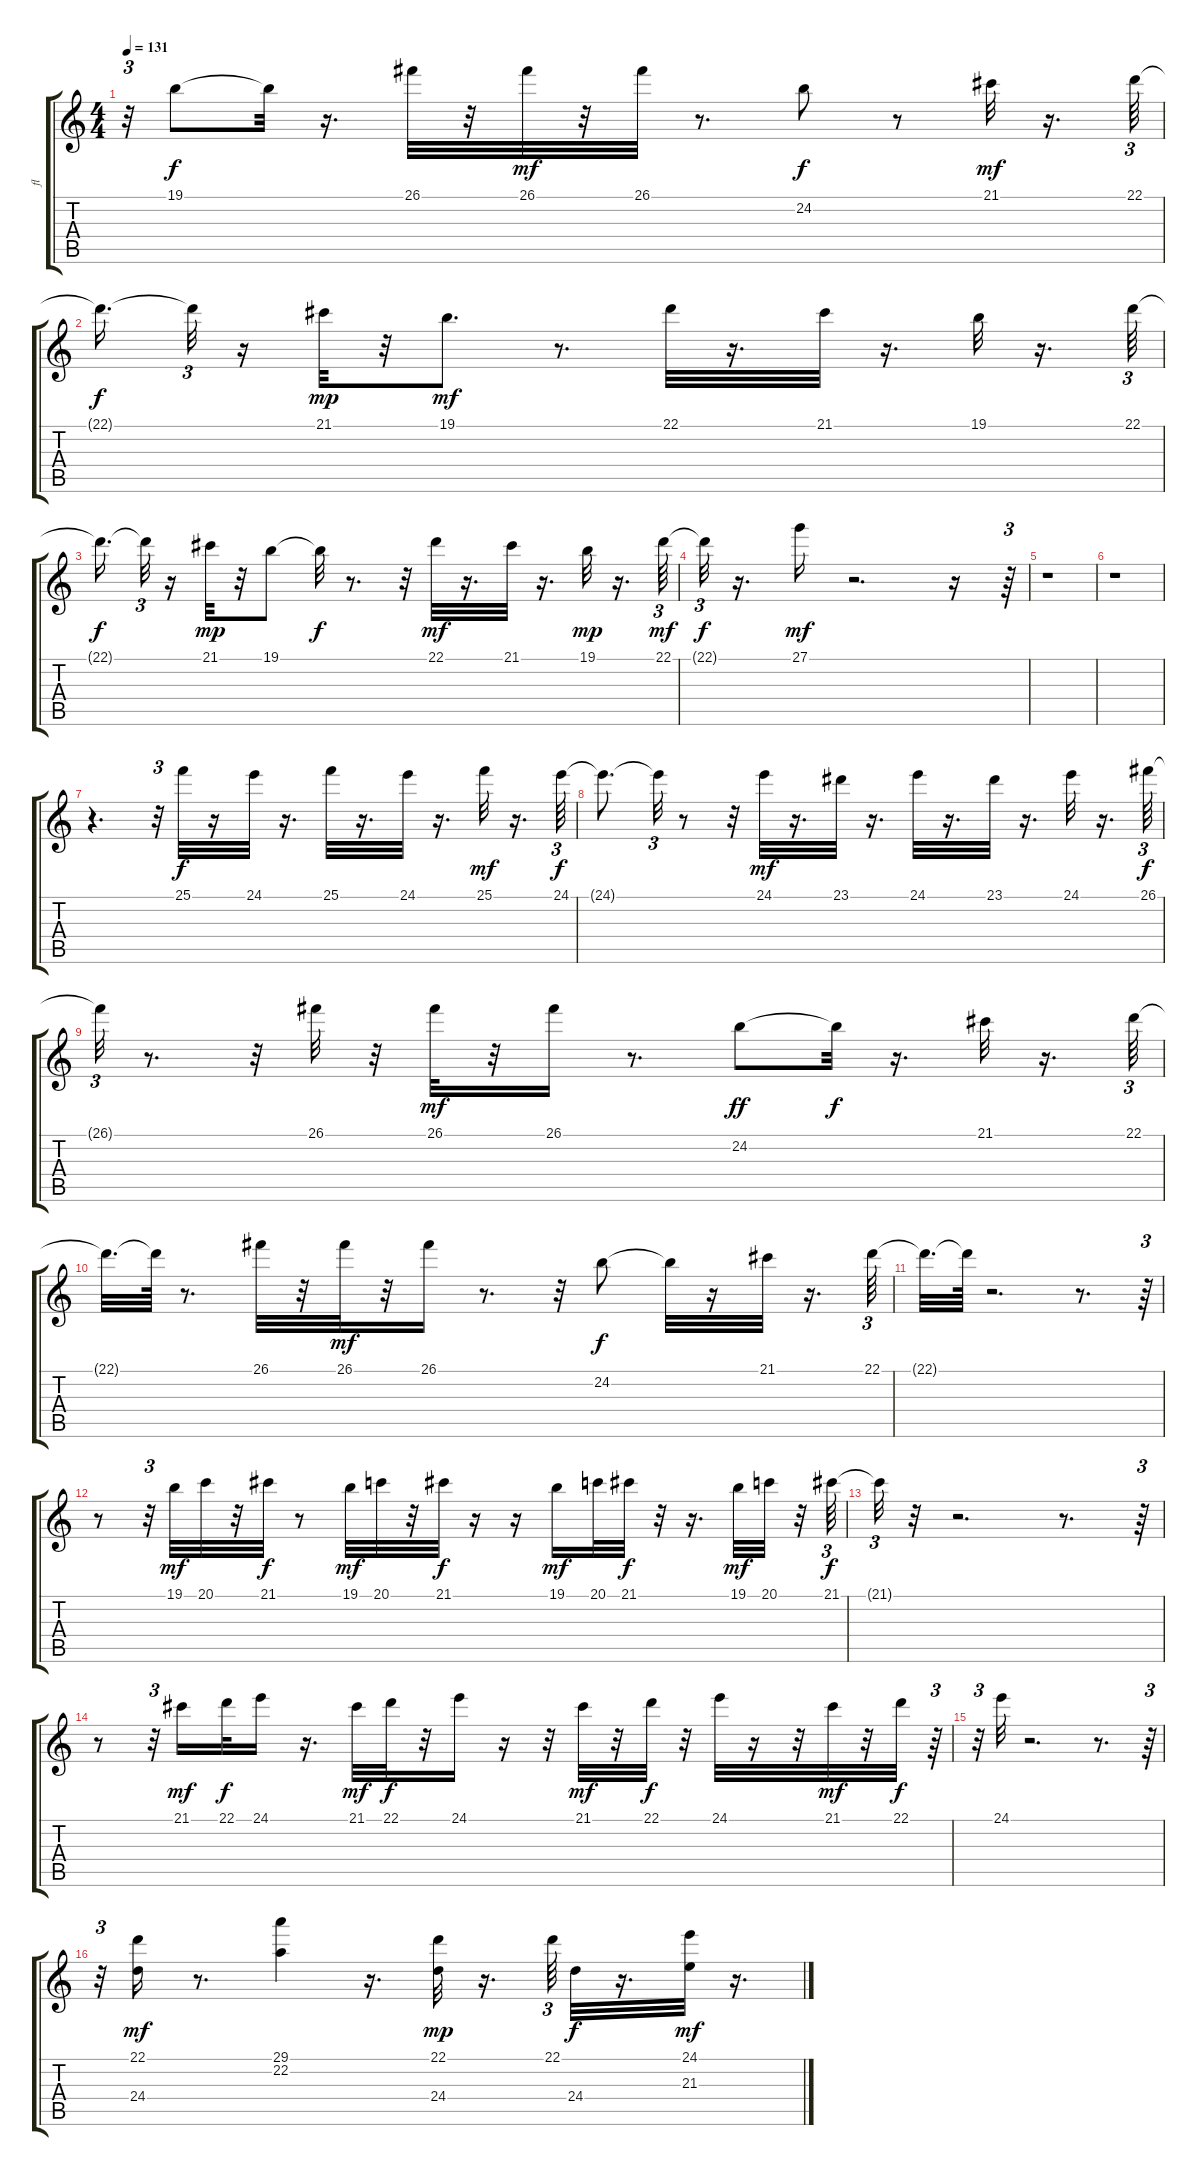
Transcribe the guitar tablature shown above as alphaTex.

\track ("fl" "fl") {instrument flute}
\staff {score tabs}
\tuning (E4 B3 G3 D3 A2 E2) {hide}
\ts (4 4)
\tempo 131
\clef g2
\ks c
r.32{tu (3 2) dy f} 19.1.8 19.1{t}.32 r.16{d} 26.1.32 r.32 26.1.32{dy mf} r.32 26.1.32 r.8{d} 24.2.8{dy f} r.8 21.1.32{dy mf} r.16{d} 22.1.64{tu (3 2)} |
22.1{t}.16{d dy f} 22.1{t}.32{tu (3 2)} r.16 21.1.32{dy mp} r.32 19.1.8{d dy mf} r.8{d} 22.1.32 r.16{d} 21.1.32 r.16{d} 19.1.32 r.16{d} 22.1.64{tu (3 2)} |
22.1{t}.16{d dy f} 22.1{t}.32{tu (3 2)} r.16 21.1.32{dy mp} r.32 19.1.8 19.1{t}.32{dy f} r.8{d} r.32 22.1.32{dy mf} r.16{d} 21.1.32 r.16{d} 19.1.32{dy mp} r.16{d} 22.1.64{tu (3 2) dy mf} |
22.1{t}.32{tu (3 2) dy f} r.16{d} 27.1.16{dy mf} r.2{d} r.16 r.64{tu (3 2)} |
r.1 |
r.1 |
r.4{d} r.32{tu (3 2)} 25.1.32{dy f} r.16 24.1.32 r.16{d} 25.1.32 r.16{d} 24.1.32 r.16{d} 25.1.32{dy mf} r.16{d} 24.1.64{tu (3 2) dy f} |
24.1{t}.8{d} 24.1{t}.32{tu (3 2)} r.8 r.32 24.1.32{dy mf} r.16{d} 23.1.32 r.16{d} 24.1.32 r.16{d} 23.1.32 r.16{d} 24.1.32 r.16{d} 26.1.64{tu (3 2) dy f} |
26.1{t}.32{tu (3 2)} r.8{d} r.32 26.1.32 r.32 26.1.32{dy mf} r.32 26.1.16 r.8{d} 24.2.8{dy ff} 24.2{t}.32{dy f} r.16{d} 21.1.32 r.16{d} 22.1.64{tu (3 2)} |
22.1{t}.32{d} 22.1{t}.64 r.8{d} 26.1.32 r.32 26.1.32{dy mf} r.32 26.1.16 r.8{d} r.32 24.2.8{dy f} 24.2{t}.32 r.16 21.1.32 r.16{d} 22.1.64{tu (3 2)} |
22.1{t}.32{d} 22.1{t}.64 r.2{d} r.8{d} r.64{tu (3 2)} |
r.8 r.32{tu (3 2)} 19.1.32{dy mf} 20.1.32 r.32 21.1.32{dy f} r.8 19.1.32{dy mf} 20.1.32 r.32 21.1.32{dy f} r.16 r.16 19.1.16{dy mf} 20.1.32 21.1.32{dy f} r.32 r.16{d} 19.1.32{dy mf} 20.1.32 r.32 21.1.64{tu (3 2) dy f} |
21.1{t}.32{tu (3 2)} r.32 r.2{d} r.8{d} r.64{tu (3 2)} |
r.8 r.32{tu (3 2)} 21.1.16{dy mf} 22.1.32{dy f} 24.1.16 r.16{d} 21.1.32{dy mf} 22.1.32{dy f} r.32 24.1.16 r.16 r.32 21.1.32{dy mf} r.32 22.1.32{dy f} r.32 24.1.32 r.16 r.32 21.1.32{dy mf} r.32 22.1.32{dy f} r.64{tu (3 2)} |
r.32{tu (3 2)} 24.1.32 r.2{d} r.8{d} r.64{tu (3 2)} |
r.32{tu (3 2)} (22.1 24.4).16{dy mf} r.8{d} (29.1 22.2).4 r.16{d} (22.1 24.4).32{dy mp} r.16{d} 22.1.64{tu (3 2)} 24.4.32{dy f} r.16{d} (24.1 21.3).32{dy mf} r.16{d}
